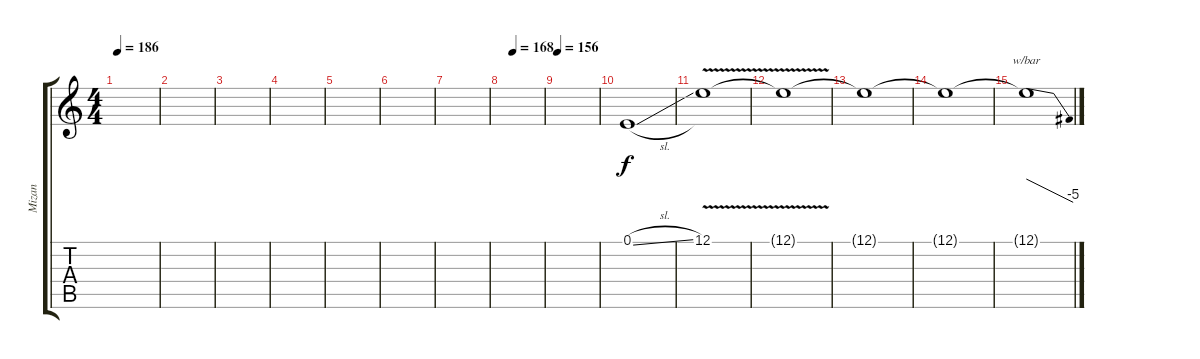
\track ("Mizan" "Mizan") {instrument flute}
\staff {score tabs}
\tuning (E4 B3 G3 D3 A2 E2) {hide}
\ts (4 4)
\tempo 186
\clef g2
\ks c
|
|
|
|
|
|
|
\tempo (168 0.25)
|
\tempo 156
|
0.1{sl}.1 |
12.1{v}.1 |
12.1{t}.1 |
12.1{t}.1 |
12.1{t}.1 |
12.1{t}.1{tbe (dive default 0 0 60 -20)}
